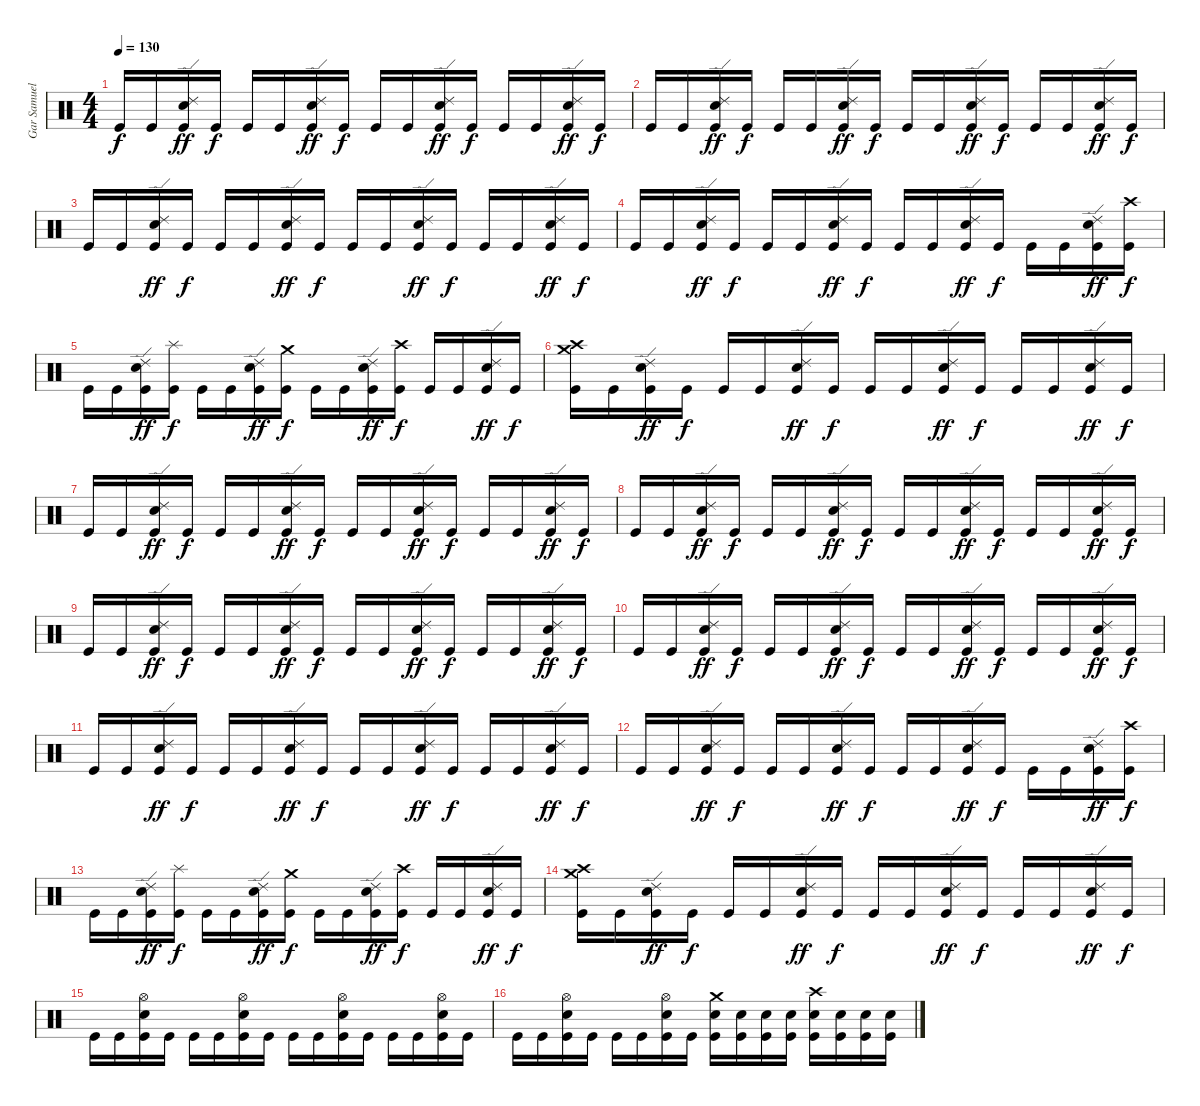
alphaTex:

\track ("Gar Samuelson" "Gar Samuel") {instrument percussion}
\staff {score}
\articulation defaults
\ts (4 4)
\tempo 130
\clef neutral
\ks c "Kick (hit)".16{dy f} "Kick (hit)".16
("Ride (edge) 2" "Snare (hit) 2" "Kick (hit)").16{dy ff} "Kick (hit)".16{dy f} "Kick (hit)".16 "Kick (hit)".16 ("Ride (edge) 2" "Snare (hit) 2" "Kick (hit)").16{dy ff} "Kick (hit)".16{dy f} "Kick (hit)".16 "Kick (hit)".16 ("Ride (edge) 2" "Snare (hit) 2" "Kick (hit)").16{dy ff} "Kick (hit)".16{dy f} "Kick (hit)".16 "Kick (hit)".16 ("Ride (edge) 2" "Snare (hit) 2" "Kick (hit)").16{dy ff} "Kick (hit)".16{dy f} |
"Kick (hit)".16 "Kick (hit)".16 ("Ride (edge) 2" "Snare (hit) 2" "Kick (hit)").16{dy ff} "Kick (hit)".16{dy f} "Kick (hit)".16 "Kick (hit)".16 ("Ride (edge) 2" "Snare (hit) 2" "Kick (hit)").16{dy ff} "Kick (hit)".16{dy f} "Kick (hit)".16 "Kick (hit)".16 ("Ride (edge) 2" "Snare (hit) 2" "Kick (hit)").16{dy ff} "Kick (hit)".16{dy f} "Kick (hit)".16 "Kick (hit)".16 ("Ride (edge) 2" "Snare (hit) 2" "Kick (hit)").16{dy ff} "Kick (hit)".16{dy f} |
"Kick (hit)".16 "Kick (hit)".16 ("Ride (edge) 2" "Snare (hit) 2" "Kick (hit)").16{dy ff} "Kick (hit)".16{dy f} "Kick (hit)".16 "Kick (hit)".16 ("Ride (edge) 2" "Snare (hit) 2" "Kick (hit)").16{dy ff} "Kick (hit)".16{dy f} "Kick (hit)".16 "Kick (hit)".16 ("Ride (edge) 2" "Snare (hit) 2" "Kick (hit)").16{dy ff} "Kick (hit)".16{dy f} "Kick (hit)".16 "Kick (hit)".16 ("Ride (edge) 2" "Snare (hit) 2" "Kick (hit)").16{dy ff} "Kick (hit)".16{dy f} |
"Kick (hit)".16 "Kick (hit)".16 ("Ride (edge) 2" "Snare (hit) 2" "Kick (hit)").16{dy ff} "Kick (hit)".16{dy f} "Kick (hit)".16 "Kick (hit)".16 ("Ride (edge) 2" "Snare (hit) 2" "Kick (hit)").16{dy ff} "Kick (hit)".16{dy f} "Kick (hit)".16 "Kick (hit)".16 ("Ride (edge) 2" "Snare (hit) 2" "Kick (hit)").16{dy ff} "Kick (hit)".16{dy f} "Kick (hit)".16 "Kick (hit)".16 ("Ride (edge) 2" "Snare (hit) 2" "Kick (hit)").16{dy ff} ("Crash high (hit)" "Kick (hit)").16{dy f} |
"Kick (hit)".16 "Kick (hit)".16 ("Ride (edge) 2" "Snare (hit) 2" "Kick (hit)").16{dy ff} ("Splash (hit)" "Kick (hit)").16{dy f} "Kick (hit)".16 "Kick (hit)".16 ("Ride (edge) 2" "Snare (hit) 2" "Kick (hit)").16{dy ff} ("Crash medium (hit)" "Kick (hit)").16{dy f} "Kick (hit)".16 "Kick (hit)".16 ("Ride (edge) 2" "Snare (hit) 2" "Kick (hit)").16{dy ff} ("Crash high (hit)" "Kick (hit)").16{dy f} "Kick (hit)".16 "Kick (hit)".16 ("Ride (edge) 2" "Snare (hit) 2" "Kick (hit)").16{dy ff} "Kick (hit)".16{dy f} |
("Crash high (hit)" "Crash medium (hit)" "Kick (hit)").16 "Kick (hit)".16 ("Ride (edge) 2" "Snare (hit) 2" "Kick (hit)").16{dy ff} "Kick (hit)".16{dy f} "Kick (hit)".16 "Kick (hit)".16 ("Ride (edge) 2" "Snare (hit) 2" "Kick (hit)").16{dy ff} "Kick (hit)".16{dy f} "Kick (hit)".16 "Kick (hit)".16 ("Ride (edge) 2" "Snare (hit) 2" "Kick (hit)").16{dy ff} "Kick (hit)".16{dy f} "Kick (hit)".16 "Kick (hit)".16 ("Ride (edge) 2" "Snare (hit) 2" "Kick (hit)").16{dy ff} "Kick (hit)".16{dy f} |
"Kick (hit)".16 "Kick (hit)".16 ("Ride (edge) 2" "Snare (hit) 2" "Kick (hit)").16{dy ff} "Kick (hit)".16{dy f} "Kick (hit)".16 "Kick (hit)".16 ("Ride (edge) 2" "Snare (hit) 2" "Kick (hit)").16{dy ff} "Kick (hit)".16{dy f} "Kick (hit)".16 "Kick (hit)".16 ("Ride (edge) 2" "Snare (hit) 2" "Kick (hit)").16{dy ff} "Kick (hit)".16{dy f} "Kick (hit)".16 "Kick (hit)".16 ("Ride (edge) 2" "Snare (hit) 2" "Kick (hit)").16{dy ff} "Kick (hit)".16{dy f} |
"Kick (hit)".16 "Kick (hit)".16 ("Ride (edge) 2" "Snare (hit) 2" "Kick (hit)").16{dy ff} "Kick (hit)".16{dy f} "Kick (hit)".16 "Kick (hit)".16 ("Ride (edge) 2" "Snare (hit) 2" "Kick (hit)").16{dy ff} "Kick (hit)".16{dy f} "Kick (hit)".16 "Kick (hit)".16 ("Ride (edge) 2" "Snare (hit) 2" "Kick (hit)").16{dy ff} "Kick (hit)".16{dy f} "Kick (hit)".16 "Kick (hit)".16 ("Ride (edge) 2" "Snare (hit) 2" "Kick (hit)").16{dy ff} "Kick (hit)".16{dy f} |
"Kick (hit)".16 "Kick (hit)".16 ("Ride (edge) 2" "Snare (hit) 2" "Kick (hit)").16{dy ff} "Kick (hit)".16{dy f} "Kick (hit)".16 "Kick (hit)".16 ("Ride (edge) 2" "Snare (hit) 2" "Kick (hit)").16{dy ff} "Kick (hit)".16{dy f} "Kick (hit)".16 "Kick (hit)".16 ("Ride (edge) 2" "Snare (hit) 2" "Kick (hit)").16{dy ff} "Kick (hit)".16{dy f} "Kick (hit)".16 "Kick (hit)".16 ("Ride (edge) 2" "Snare (hit) 2" "Kick (hit)").16{dy ff} "Kick (hit)".16{dy f} |
"Kick (hit)".16 "Kick (hit)".16 ("Ride (edge) 2" "Snare (hit) 2" "Kick (hit)").16{dy ff} "Kick (hit)".16{dy f} "Kick (hit)".16 "Kick (hit)".16 ("Ride (edge) 2" "Snare (hit) 2" "Kick (hit)").16{dy ff} "Kick (hit)".16{dy f} "Kick (hit)".16 "Kick (hit)".16 ("Ride (edge) 2" "Snare (hit) 2" "Kick (hit)").16{dy ff} "Kick (hit)".16{dy f} "Kick (hit)".16 "Kick (hit)".16 ("Ride (edge) 2" "Snare (hit) 2" "Kick (hit)").16{dy ff} "Kick (hit)".16{dy f} |
"Kick (hit)".16 "Kick (hit)".16 ("Ride (edge) 2" "Snare (hit) 2" "Kick (hit)").16{dy ff} "Kick (hit)".16{dy f} "Kick (hit)".16 "Kick (hit)".16 ("Ride (edge) 2" "Snare (hit) 2" "Kick (hit)").16{dy ff} "Kick (hit)".16{dy f} "Kick (hit)".16 "Kick (hit)".16 ("Ride (edge) 2" "Snare (hit) 2" "Kick (hit)").16{dy ff} "Kick (hit)".16{dy f} "Kick (hit)".16 "Kick (hit)".16 ("Ride (edge) 2" "Snare (hit) 2" "Kick (hit)").16{dy ff} "Kick (hit)".16{dy f} |
"Kick (hit)".16 "Kick (hit)".16 ("Ride (edge) 2" "Snare (hit) 2" "Kick (hit)").16{dy ff} "Kick (hit)".16{dy f} "Kick (hit)".16 "Kick (hit)".16 ("Ride (edge) 2" "Snare (hit) 2" "Kick (hit)").16{dy ff} "Kick (hit)".16{dy f} "Kick (hit)".16 "Kick (hit)".16 ("Ride (edge) 2" "Snare (hit) 2" "Kick (hit)").16{dy ff} "Kick (hit)".16{dy f} "Kick (hit)".16 "Kick (hit)".16 ("Ride (edge) 2" "Snare (hit) 2" "Kick (hit)").16{dy ff} ("Crash high (hit)" "Kick (hit)").16{dy f} |
"Kick (hit)".16 "Kick (hit)".16 ("Ride (edge) 2" "Snare (hit) 2" "Kick (hit)").16{dy ff} ("Splash (hit)" "Kick (hit)").16{dy f} "Kick (hit)".16 "Kick (hit)".16 ("Ride (edge) 2" "Snare (hit) 2" "Kick (hit)").16{dy ff} ("Crash medium (hit)" "Kick (hit)").16{dy f} "Kick (hit)".16 "Kick (hit)".16 ("Ride (edge) 2" "Snare (hit) 2" "Kick (hit)").16{dy ff} ("Crash high (hit)" "Kick (hit)").16{dy f} "Kick (hit)".16 "Kick (hit)".16 ("Ride (edge) 2" "Snare (hit) 2" "Kick (hit)").16{dy ff} "Kick (hit)".16{dy f} |
("Crash high (hit)" "Crash medium (hit)" "Kick (hit)").16 "Kick (hit)".16 ("Ride (edge) 2" "Snare (hit) 2" "Kick (hit)").16{dy ff} "Kick (hit)".16{dy f} "Kick (hit)".16 "Kick (hit)".16 ("Ride (edge) 2" "Snare (hit) 2" "Kick (hit)").16{dy ff} "Kick (hit)".16{dy f} "Kick (hit)".16 "Kick (hit)".16 ("Ride (edge) 2" "Snare (hit) 2" "Kick (hit)").16{dy ff} "Kick (hit)".16{dy f} "Kick (hit)".16 "Kick (hit)".16 ("Ride (edge) 2" "Snare (hit) 2" "Kick (hit)").16{dy ff} "Kick (hit)".16{dy f} |
"Kick (hit)".16 "Kick (hit)".16 ("Hi-Hat (open)" "Snare (hit) 2" "Kick (hit)").16 "Kick (hit)".16 "Kick (hit)".16 "Kick (hit)".16 ("Hi-Hat (open)" "Snare (hit) 2" "Kick (hit)").16 "Kick (hit)".16 "Kick (hit)".16 "Kick (hit)".16 ("Hi-Hat (open)" "Snare (hit) 2" "Kick (hit)").16 "Kick (hit)".16 "Kick (hit)".16 "Kick (hit)".16 ("Hi-Hat (open)" "Snare (hit) 2" "Kick (hit)").16 "Kick (hit)".16 |
"Kick (hit)".16 "Kick (hit)".16 ("Hi-Hat (open)" "Snare (hit) 2" "Kick (hit)").16 "Kick (hit)".16 "Kick (hit)".16 "Kick (hit)".16 ("Hi-Hat (open)" "Snare (hit) 2" "Kick (hit)").16 "Kick (hit)".16 ("Crash medium (hit)" "Snare (hit) 2" "Kick (hit)").16 ("Snare (hit) 2" "Kick (hit)").16 ("Snare (hit) 2" "Kick (hit)").16 ("Snare (hit) 2" "Kick (hit)").16 ("Crash high (hit)" "Snare (hit) 2" "Kick (hit)").16 ("Snare (hit) 2" "Kick (hit)").16 ("Snare (hit) 2" "Kick (hit)").16 ("Snare (hit) 2" "Kick (hit)").16
